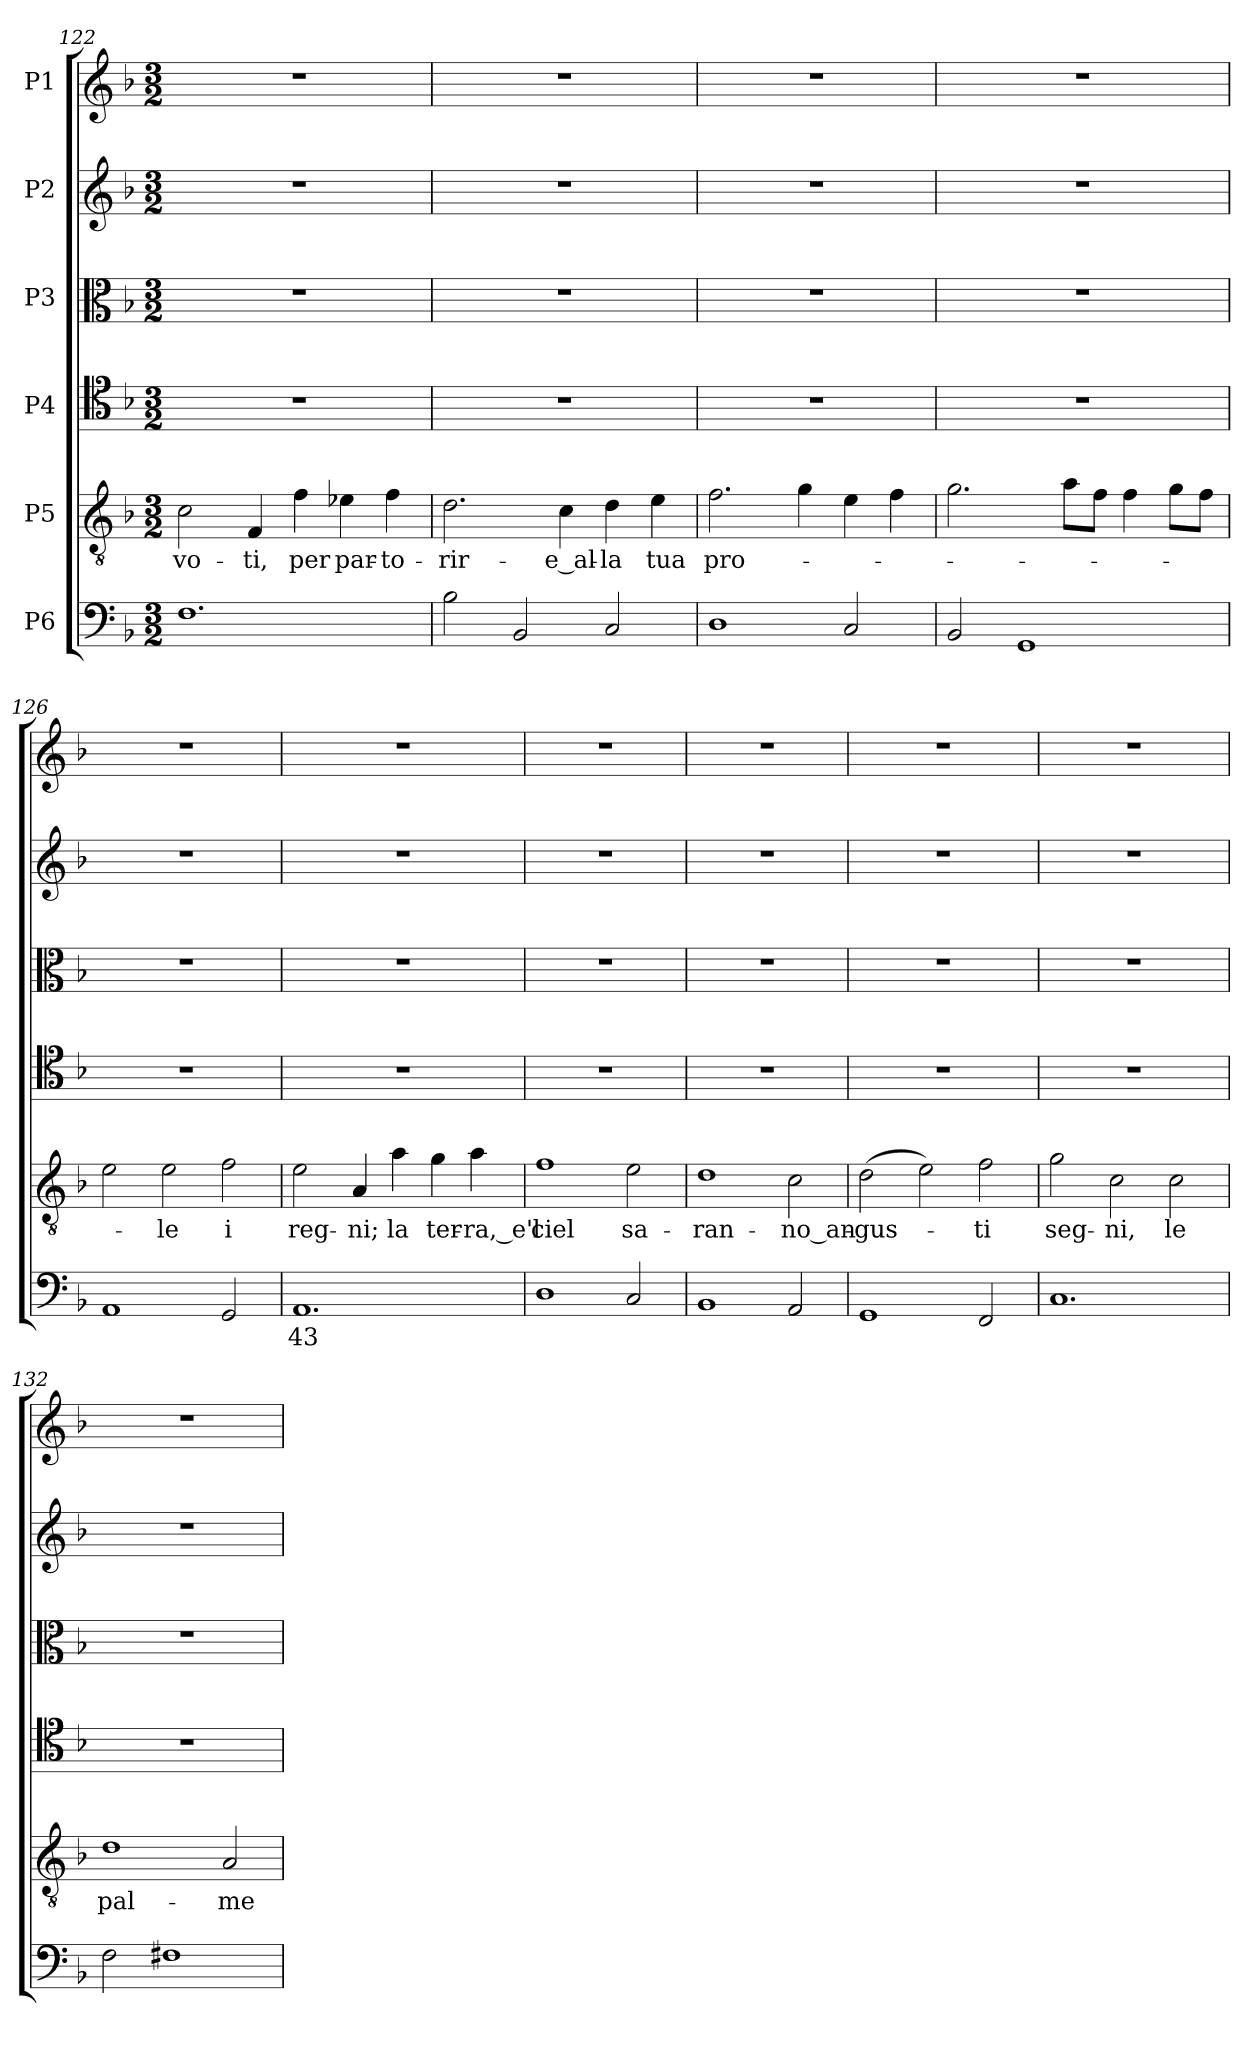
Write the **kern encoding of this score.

**kern	**text	**kern	**text	**kern	**kern	**kern	**kern
*part6	*part6	*part5	*part5	*part4	*part3	*part2	*part1
*staff6	*staff6	*staff5	*staff5	*staff4	*staff3	*staff2	*staff1
*I"P6	*	*I"P5	*	*I"P4	*I"P3	*I"P2	*I"P1
*clefF4	*	*clefGv2	*	*clefC4	*clefC3	*clefG2	*clefG2
*	*	*ITrd7c12	*	*	*	*	*
*k[b-]	*	*k[b-]	*	*k[b-]	*k[b-]	*k[b-]	*k[b-]
*F:	*	*F:	*	*F:	*F:	*F:	*F:
*M3/2	*	*M3/2	*	*M3/2	*M3/2	*M3/2	*M3/2
=122	=122	=122	=122	=122	=122	=122	=122
!	!	!	!LO:LY:b:color=#000000	!LO:N:vis=1	!LO:N:vis=1	!LO:N:vis=1	!LO:N:vis=1
1.Fi	.	2Ci\	vo-	1.r	1.r	1.r	1.r
!	!	!	!LO:LY:b:color=#000000	!	!	!	!
.	.	4FFi/	-ti,	.	.	.	.
!	!	!	!LO:LY:b:color=#000000	!	!	!	!
.	.	4Fi\	per	.	.	.	.
!	!	!	!LO:LY:b:color=#000000	!	!	!	!
.	.	4E-i\	par-	.	.	.	.
!	!	!	!LO:LY:b:color=#000000	!	!	!	!
.	.	4Fi\	-to-	.	.	.	.
!!LO:LB:g=z
=123	=123	=123	=123	=123	=123	=123	=123
!	!	!	!LO:LY:b:color=#000000	!LO:N:vis=1	!LO:N:vis=1	!LO:N:vis=1	!LO:N:vis=1
2B-i\	.	2.Di\	-rir-	1.r	1.r	1.r	1.r
2BB-i/	.	.	.	.	.	.	.
!	!	!	!LO:LY:b:color=#000000	!	!	!	!
.	.	4Ci\	-e_al-	.	.	.	.
!	!	!	!LO:LY:b:color=#000000	!	!	!	!
2Ci/	.	4Di\	-la	.	.	.	.
!	!	!	!LO:LY:b:color=#000000	!	!	!	!
.	.	4Ei\	tua	.	.	.	.
=124	=124	=124	=124	=124	=124	=124	=124
!	!	!	!LO:LY:b:color=#000000	!LO:N:vis=1	!LO:N:vis=1	!LO:N:vis=1	!LO:N:vis=1
1Di	.	2.Fi\	pro-	1.r	1.r	1.r	1.r
.	.	4Gi\	.	.	.	.	.
2Ci/	.	4Ei\	.	.	.	.	.
.	.	4Fi\	.	.	.	.	.
=125	=125	=125	=125	=125	=125	=125	=125
!	!	!	!	!LO:N:vis=1	!LO:N:vis=1	!LO:N:vis=1	!LO:N:vis=1
2BB-i/	.	2.Gi\	.	1.r	1.r	1.r	1.r
1GGi	.	.	.	.	.	.	.
.	.	8Ai\L	.	.	.	.	.
.	.	8Fi\J	.	.	.	.	.
.	.	4Fi\	.	.	.	.	.
.	.	8Gi\L	.	.	.	.	.
.	.	8Fi\J	.	.	.	.	.
=126	=126	=126	=126	=126	=126	=126	=126
!	!	!	!	!LO:N:vis=1	!LO:N:vis=1	!LO:N:vis=1	!LO:N:vis=1
1AAi	.	2Ei\	.	1.r	1.r	1.r	1.r
!	!	!	!LO:LY:b:color=#000000	!	!	!	!
.	.	2Ei\	-le	.	.	.	.
!	!	!	!LO:LY:b:color=#000000	!	!	!	!
2GGi/	.	2Fi\	i	.	.	.	.
=127	=127	=127	=127	=127	=127	=127	=127
!	!LO:LY:b:color=#000000	!	!	!	!	!	!
!	!	!	!LO:LY:b:color=#000000	!LO:N:vis=1	!LO:N:vis=1	!LO:N:vis=1	!LO:N:vis=1
1.AAi	43	2Ei\	reg-	1.r	1.r	1.r	1.r
!	!	!	!LO:LY:b:color=#000000	!	!	!	!
.	.	4AAi/	-ni;	.	.	.	.
!	!	!	!LO:LY:b:color=#000000	!	!	!	!
.	.	4Ai\	la	.	.	.	.
!	!	!	!LO:LY:b:color=#000000	!	!	!	!
.	.	4Gi\	ter-	.	.	.	.
!	!	!	!LO:LY:b:color=#000000	!	!	!	!
.	.	4Ai\	-ra,_e'l	.	.	.	.
=128	=128	=128	=128	=128	=128	=128	=128
!	!	!	!LO:LY:b:color=#000000	!LO:N:vis=1	!LO:N:vis=1	!LO:N:vis=1	!LO:N:vis=1
1Di	.	1Fi	ciel	1.r	1.r	1.r	1.r
!	!	!	!LO:LY:b:color=#000000	!	!	!	!
2Ci/	.	2Ei\	sa-	.	.	.	.
!!LO:LB:g=z
=129	=129	=129	=129	=129	=129	=129	=129
!	!	!	!LO:LY:b:color=#000000	!LO:N:vis=1	!LO:N:vis=1	!LO:N:vis=1	!LO:N:vis=1
1BB-i	.	1Di	-ran-	1.r	1.r	1.r	1.r
!	!	!	!LO:LY:b:color=#000000	!	!	!	!
2AAi/	.	2Ci\	-no_an-	.	.	.	.
=130	=130	=130	=130	=130	=130	=130	=130
!	!	!	!LO:LY:b:color=#000000	!LO:N:vis=1	!LO:N:vis=1	!LO:N:vis=1	!LO:N:vis=1
1GGi	.	(2Di\	-gus-	1.r	1.r	1.r	1.r
.	.	2Ei\)	.	.	.	.	.
!	!	!	!LO:LY:b:color=#000000	!	!	!	!
2FFi/	.	2Fi\	-ti	.	.	.	.
=131	=131	=131	=131	=131	=131	=131	=131
!	!	!	!LO:LY:b:color=#000000	!LO:N:vis=1	!LO:N:vis=1	!LO:N:vis=1	!LO:N:vis=1
1.Ci	.	2Gi\	seg-	1.r	1.r	1.r	1.r
!	!	!	!LO:LY:b:color=#000000	!	!	!	!
.	.	2Ci\	-ni,	.	.	.	.
!	!	!	!LO:LY:b:color=#000000	!	!	!	!
.	.	2Ci\	le	.	.	.	.
=132	=132	=132	=132	=132	=132	=132	=132
!	!	!	!LO:LY:b:color=#000000	!LO:N:vis=1	!LO:N:vis=1	!LO:N:vis=1	!LO:N:vis=1
2Fi\	.	1Di	pal-	1.r	1.r	1.r	1.r
1F#Xi	.	.	.	.	.	.	.
!	!	!	!LO:LY:b:color=#000000	!	!	!	!
.	.	2AAi/	-me	.	.	.	.
=	=	=	=	=	=	=	=
*-	*-	*-	*-	*-	*-	*-	*-
